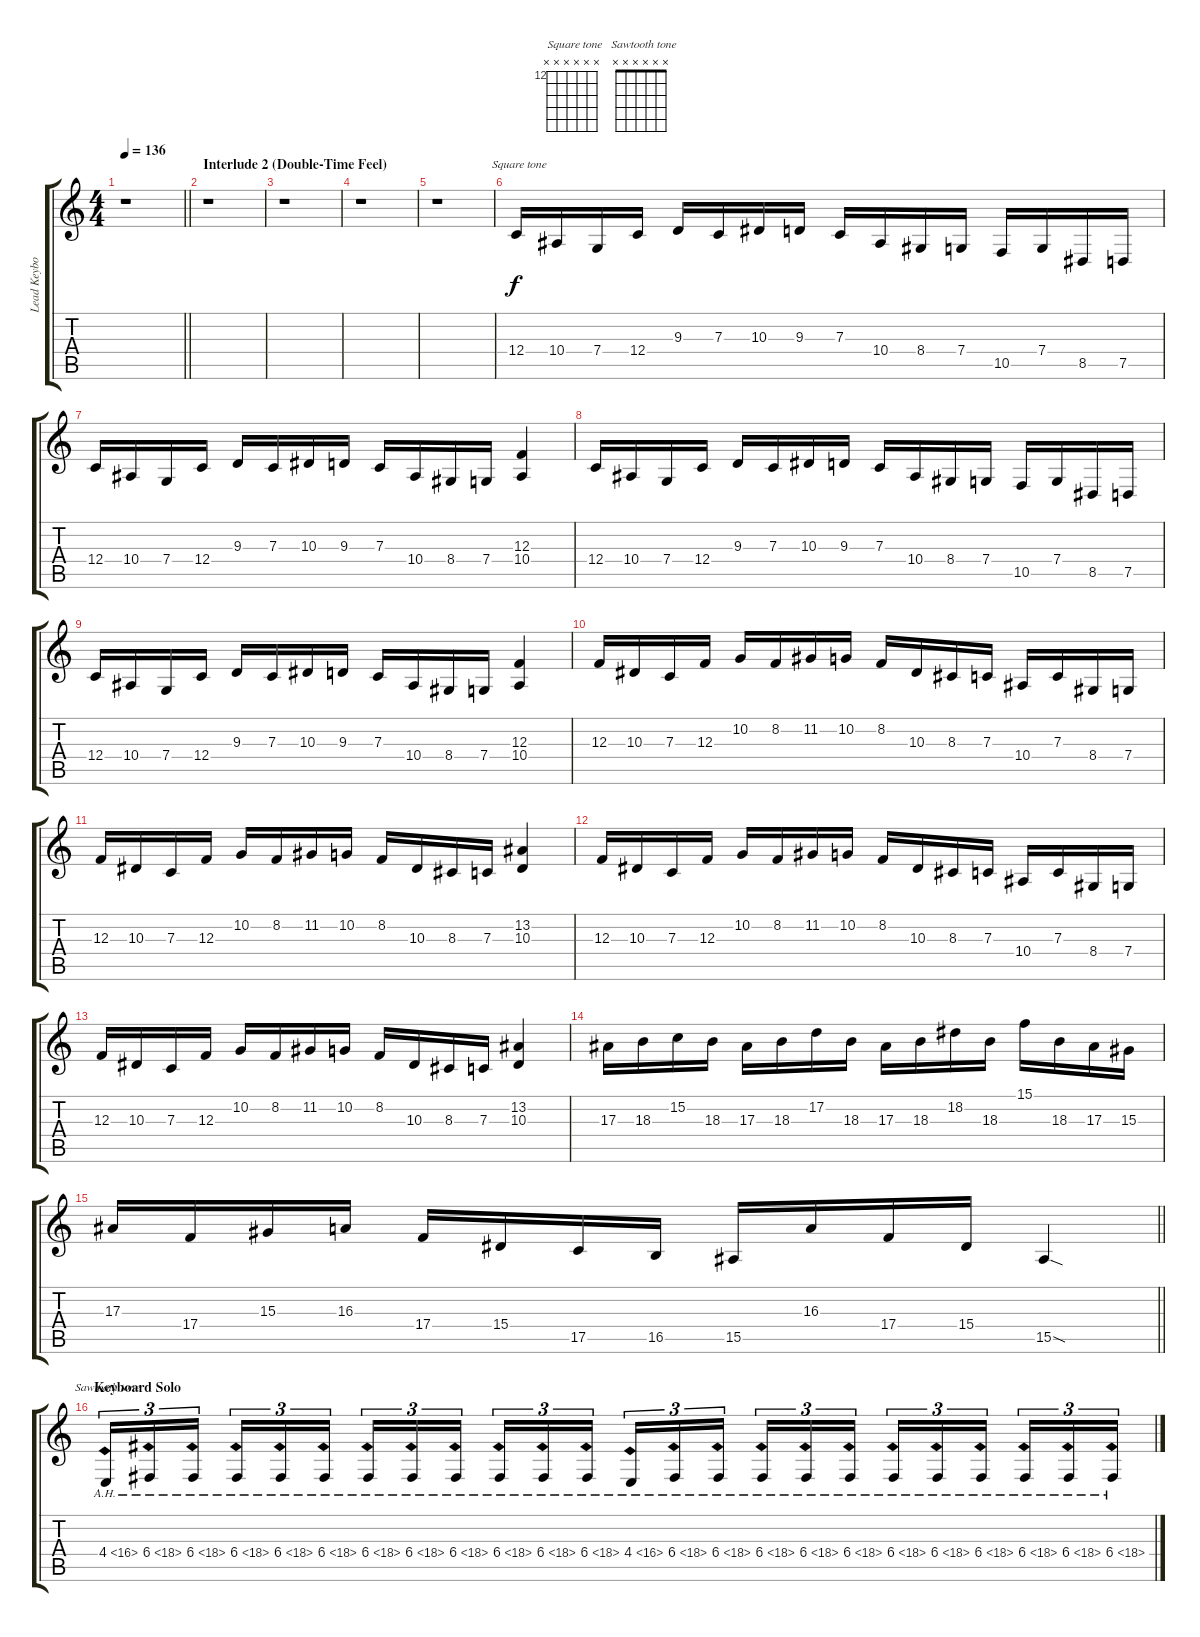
\track ("Lead Keyboard" "Lead Keybo") {instrument lead2sawtooth}
\staff {score tabs}
\tuning (D4 A3 F3 C3 G2 D2) {hide}
\chord ("  Square tone" x x x x x x) {firstfret 12}
\chord ("  Sawtooth tone" x x x x x x)
\ts (4 4)
\tempo 136
\clef g2
\barLineRight lightlight
\ks c
r.1{dy f} |
\section ("" "Interlude 2 (Double-Time Feel)")
r.1 |
r.1 |
r.1 |
r.1 |
12.4.16{ch "  Square tone" volume 10 instrument lead1square} 10.4.16 7.4.16 12.4.16 9.3.16 7.3.16 10.3.16 9.3.16 7.3.16 10.4.16 8.4.16 7.4.16 10.5.16 7.4.16 8.5.16 7.5.16 |
12.4.16 10.4.16 7.4.16 12.4.16 9.3.16 7.3.16 10.3.16 9.3.16 7.3.16 10.4.16 8.4.16 7.4.16 (12.3 10.4).4 |
12.4.16 10.4.16 7.4.16 12.4.16 9.3.16 7.3.16 10.3.16 9.3.16 7.3.16 10.4.16 8.4.16 7.4.16 10.5.16 7.4.16 8.5.16 7.5.16 |
12.4.16 10.4.16 7.4.16 12.4.16 9.3.16 7.3.16 10.3.16 9.3.16 7.3.16 10.4.16 8.4.16 7.4.16 (12.3 10.4).4 |
12.3.16 10.3.16 7.3.16 12.3.16 10.2.16 8.2.16 11.2.16 10.2.16 8.2.16 10.3.16 8.3.16 7.3.16 10.4.16 7.3.16 8.4.16 7.4.16 |
12.3.16 10.3.16 7.3.16 12.3.16 10.2.16 8.2.16 11.2.16 10.2.16 8.2.16 10.3.16 8.3.16 7.3.16 (13.2 10.3).4 |
12.3.16 10.3.16 7.3.16 12.3.16 10.2.16 8.2.16 11.2.16 10.2.16 8.2.16 10.3.16 8.3.16 7.3.16 10.4.16 7.3.16 8.4.16 7.4.16 |
12.3.16 10.3.16 7.3.16 12.3.16 10.2.16 8.2.16 11.2.16 10.2.16 8.2.16 10.3.16 8.3.16 7.3.16 (13.2 10.3).4 |
17.3.16 18.3.16 15.2.16 18.3.16 17.3.16 18.3.16 17.2.16 18.3.16 17.3.16 18.3.16 18.2.16 18.3.16 15.1.16 18.3.16 17.3.16 15.3.16 |
\barLineRight lightlight
17.3.16 17.4.16 15.3.16 16.3.16 17.4.16 15.4.16 17.5.16 16.5.16 15.5.16 16.3.16 17.4.16 15.4.16 15.5{sod}.4 |
\section ("" "Keyboard Solo")
4.4{ah 12}.16{tu (3 2) ch "  Sawtooth tone" volume 10 instrument lead2sawtooth} 6.4{ah 12}.16{tu (3 2)} 6.4{ah 12}.16{tu (3 2)} 6.4{ah 12}.16{tu (3 2)} 6.4{ah 12}.16{tu (3 2)} 6.4{ah 12}.16{tu (3 2)} 6.4{ah 12}.16{tu (3 2)} 6.4{ah 12}.16{tu (3 2)} 6.4{ah 12}.16{tu (3 2)} 6.4{ah 12}.16{tu (3 2)} 6.4{ah 12}.16{tu (3 2)} 6.4{ah 12}.16{tu (3 2)} 4.4{ah 12}.16{tu (3 2)} 6.4{ah 12}.16{tu (3 2)} 6.4{ah 12}.16{tu (3 2)} 6.4{ah 12}.16{tu (3 2)} 6.4{ah 12}.16{tu (3 2)} 6.4{ah 12}.16{tu (3 2)} 6.4{ah 12}.16{tu (3 2)} 6.4{ah 12}.16{tu (3 2)} 6.4{ah 12}.16{tu (3 2)} 6.4{ah 12}.16{tu (3 2)} 6.4{ah 12}.16{tu (3 2)} 6.4{ah 12}.16{tu (3 2)}
